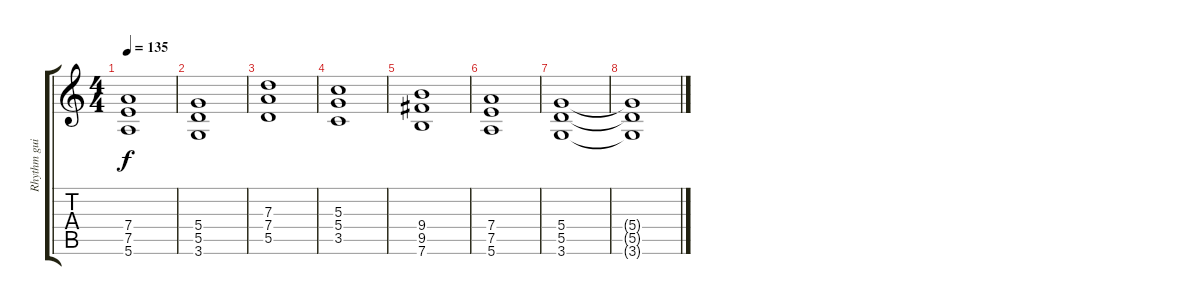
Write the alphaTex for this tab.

\track ("Rhythm guitar" "Rhythm gui") {instrument distortionguitar}
\staff {score tabs}
\tuning (E4 B3 G3 D3 A2 E2) {hide}
\ts (4 4)
\tempo 135
\clef g2
\ks c
(7.4 7.5 5.6).1{dy f} |
(5.4 5.5 3.6).1 |
(7.3 7.4 5.5).1 |
(5.3 5.4 3.5).1 |
(9.4 9.5 7.6).1 |
(7.4 7.5 5.6).1 |
(5.4 5.5 3.6).1 |
(5.4{t} 5.5{t} 3.6{t}).1
